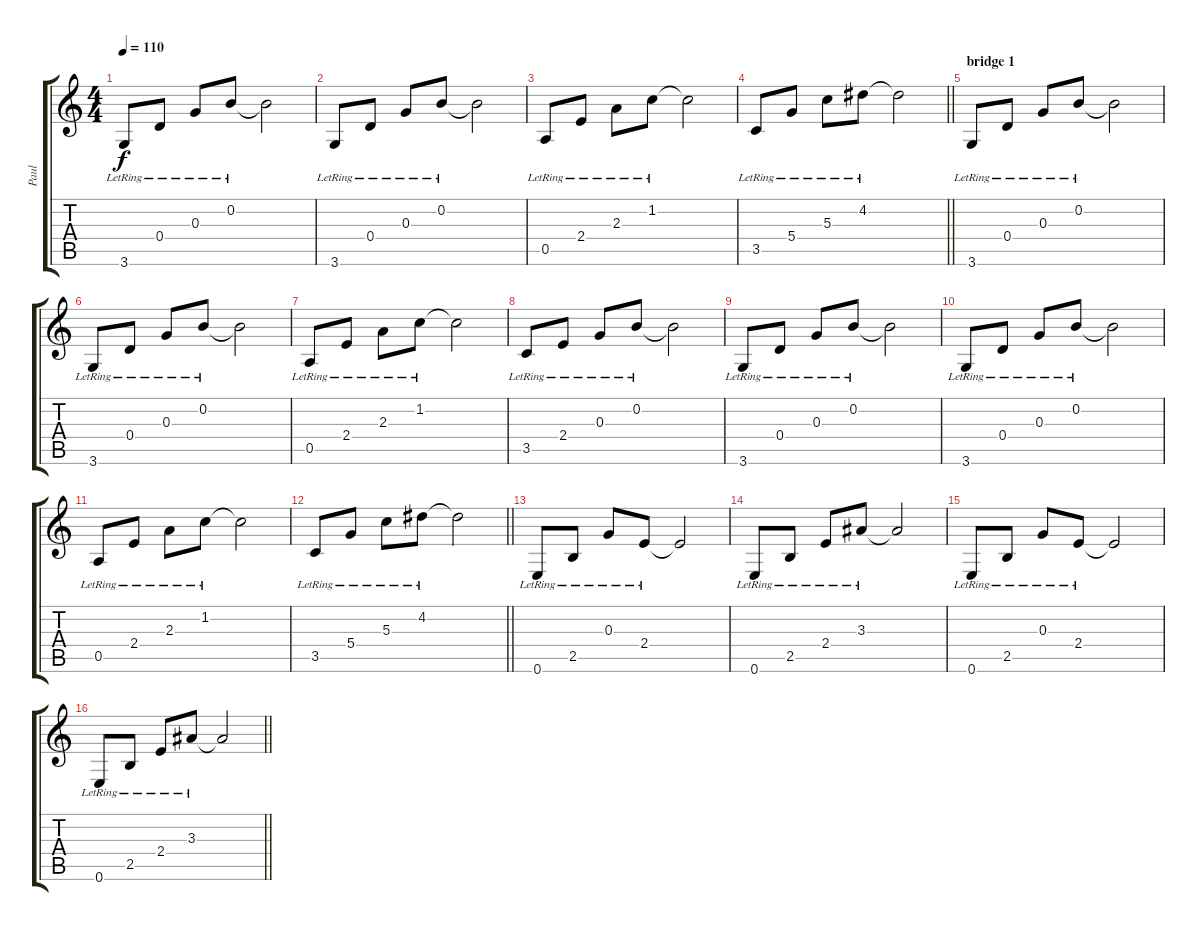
\track ("Paul" "Paul") {instrument electricguitarclean}
\staff {score tabs}
\tuning (E4 B3 G3 D3 A2 E2) {hide}
\ts (4 4)
\tempo 110
\clef g2
\ks c
3.6{lr}.8{dy f} 0.4{lr}.8 0.3{lr}.8 0.2{lr}.8 0.2{t}.2 |
3.6{lr}.8 0.4{lr}.8 0.3{lr}.8 0.2{lr}.8 0.2{t}.2 |
0.5{lr}.8 2.4{lr}.8 2.3{lr}.8 1.2{lr}.8 1.2{t}.2 |
\barLineRight lightlight
3.5{lr}.8 5.4{lr}.8 5.3{lr}.8 4.2{lr}.8 4.2{t}.2 |
\section ("" "bridge 1")
3.6{lr}.8 0.4{lr}.8 0.3{lr}.8 0.2{lr}.8 0.2{t}.2 |
3.6{lr}.8 0.4{lr}.8 0.3{lr}.8 0.2{lr}.8 0.2{t}.2 |
0.5{lr}.8 2.4{lr}.8 2.3{lr}.8 1.2{lr}.8 1.2{t}.2 |
3.5{lr}.8 2.4{lr}.8 0.3{lr}.8 0.2{lr}.8 0.2{t}.2 |
3.6{lr}.8 0.4{lr}.8 0.3{lr}.8 0.2{lr}.8 0.2{t}.2 |
3.6{lr}.8 0.4{lr}.8 0.3{lr}.8 0.2{lr}.8 0.2{t}.2 |
0.5{lr}.8 2.4{lr}.8 2.3{lr}.8 1.2{lr}.8 1.2{t}.2 |
\barLineRight lightlight
3.5{lr}.8 5.4{lr}.8 5.3{lr}.8 4.2{lr}.8 4.2{t}.2 |
0.6{lr}.8 2.5{lr}.8 0.3{lr}.8 2.4{lr}.8 2.4{t}.2 |
0.6{lr}.8 2.5{lr}.8 2.4{lr}.8 3.3{lr}.8 3.3{t}.2 |
0.6{lr}.8 2.5{lr}.8 0.3{lr}.8 2.4{lr}.8 2.4{t}.2 |
\barLineRight lightlight
0.6{lr}.8 2.5{lr}.8 2.4{lr}.8 3.3{lr}.8 3.3{t}.2
